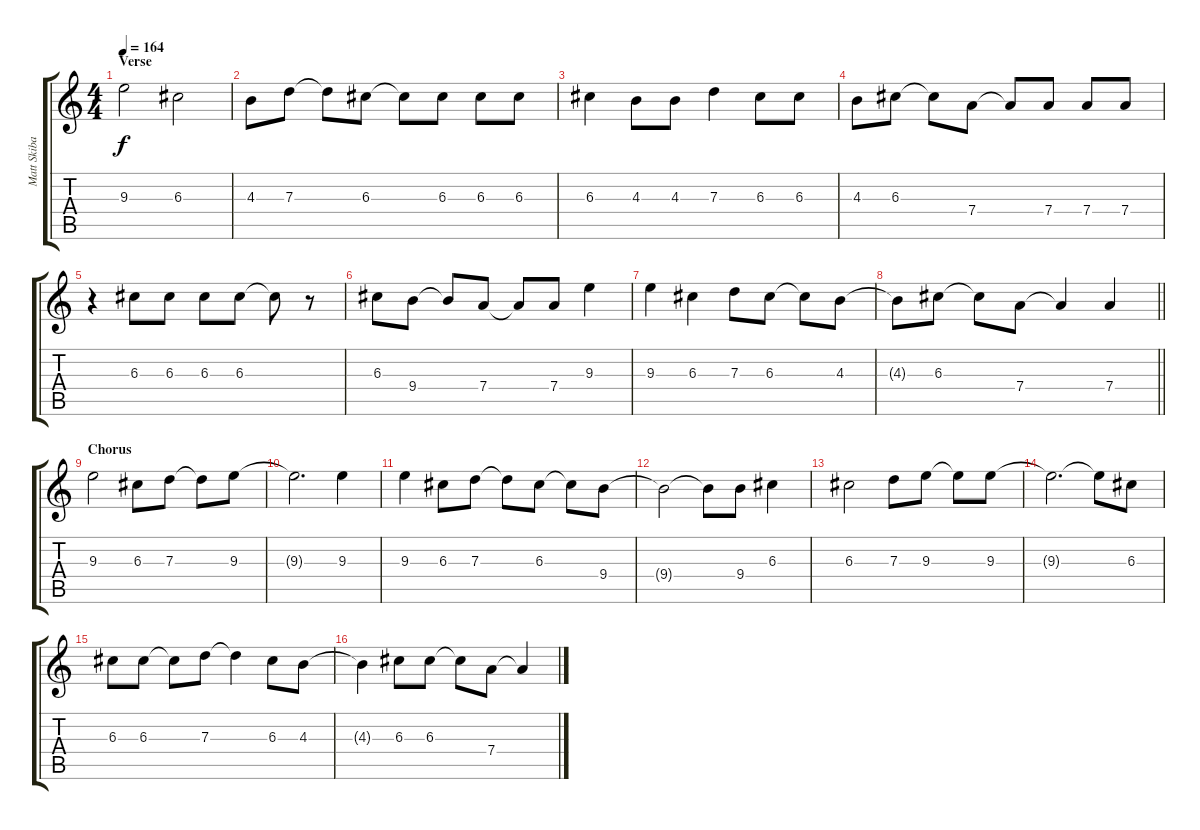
\track ("Matt Skiba - Vocals" "Matt Skiba") {instrument distortionguitar}
\staff {score tabs}
\tuning (E4 B3 G3 D3 A2 E2) {hide}
\ts (4 4)
\section ("" "Verse")
\tempo 164
\clef g2
\ks c
9.3.2{dy f} 6.3.2 |
4.3.8 7.3.8 7.3{t}.8 6.3.8 6.3{t}.8 6.3.8 6.3.8 6.3.8 |
6.3.4 4.3.8 4.3.8 7.3.4 6.3.8 6.3.8 |
4.3.8 6.3.8 6.3{t}.8 7.4.8 7.4{t}.8 7.4.8 7.4.8 7.4.8 |
r.4 6.3.8 6.3.8 6.3.8 6.3.8 6.3{t}.8 r.8 |
6.3.8 9.4.8 9.4{t}.8 7.4.8 7.4{t}.8 7.4.8 9.3.4 |
9.3.4 6.3.4 7.3.8 6.3.8 6.3{t}.8 4.3.8 |
\barLineRight lightlight
4.3{t}.8 6.3.8 6.3{t}.8 7.4.8 7.4{t}.4 7.4.4 |
\section ("" "Chorus")
9.3.2 6.3.8 7.3.8 7.3{t}.8 9.3.8 |
9.3{t}.2{d} 9.3.4 |
9.3.4 6.3.8 7.3.8 7.3{t}.8 6.3.8 6.3{t}.8 9.4.8 |
9.4{t}.2 9.4{t}.8 9.4.8 6.3.4 |
6.3.2 7.3.8 9.3.8 9.3{t}.8 9.3.8 |
9.3{t}.2{d} 9.3{t}.8 6.3.8 |
6.3.8 6.3.8 6.3{t}.8 7.3.8 7.3{t}.4 6.3.8 4.3.8 |
4.3{t}.4 6.3.8 6.3.8 6.3{t}.8 7.4.8 7.4{t}.4
